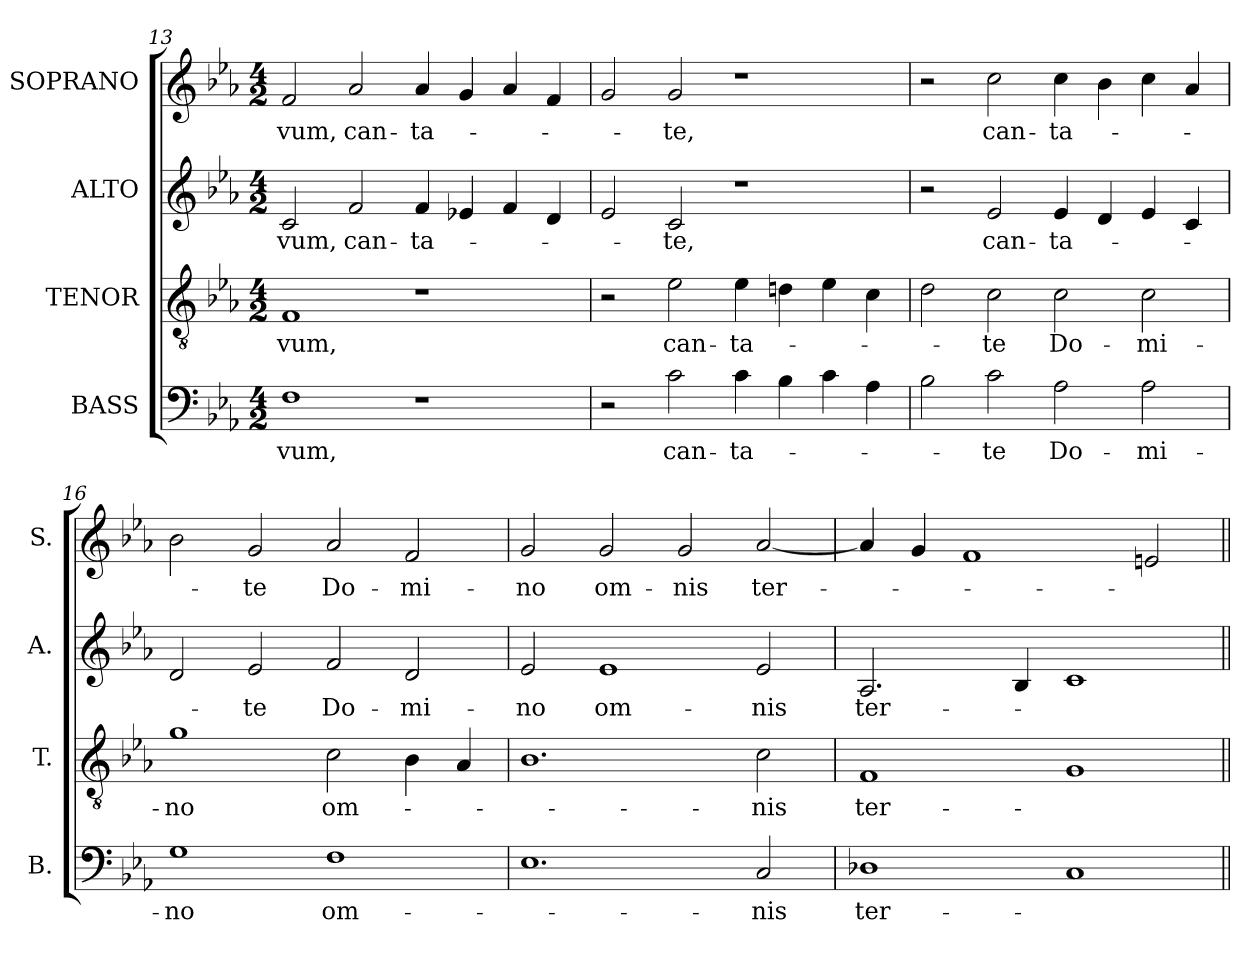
**kern	**text	**kern	**text	**kern	**text	**kern	**text
*part4	*part4	*part3	*part3	*part2	*part2	*part1	*part1
*staff4	*staff4	*staff3	*staff3	*staff2	*staff2	*staff1	*staff1
*I"BASS	*	*I"TENOR	*	*I"ALTO	*	*I"SOPRANO	*
*I'B.	*	*I'T.	*	*I'A.	*	*I'S.	*
*clefF4	*	*clefGv2	*	*clefG2	*	*clefG2	*
*	*	*ITrd7c12	*	*	*	*	*
*k[b-e-a-]	*	*k[b-e-a-]	*	*k[b-e-a-]	*	*k[b-e-a-]	*
*E-:	*	*E-:	*	*E-:	*	*E-:	*
*M4/2	*	*M4/2	*	*M4/2	*	*M4/2	*
=13	=13	=13	=13	=13	=13	=13	=13
!	!LO:LY:b:color=#000000	!	!	!	!	!	!
!	!	!	!LO:LY:b:color=#000000	!	!	!	!
!	!	!	!	!	!LO:LY:b:color=#000000	!	!
!	!	!	!	!	!	!	!LO:LY:b:color=#000000
1Fi	-vum,	1FFi	-vum,	2ci/	-vum,	2fi/	-vum,
!	!	!	!	!	!LO:LY:b:color=#000000	!	!
!	!	!	!	!	!	!	!LO:LY:b:color=#000000
.	.	.	.	2fi/	can-	2a-i/	can-
!	!	!	!	!	!LO:LY:b:color=#000000	!	!
!	!	!	!	!	!	!	!LO:LY:b:color=#000000
1r	.	1r	.	4fi/	-ta-	4a-i/	-ta-
.	.	.	.	4e-Xi/	.	4gi/	.
.	.	.	.	4fi/	.	4a-i/	.
.	.	.	.	4di/	.	4fi/	.
=14	=14	=14	=14	=14	=14	=14	=14
2r	.	2r	.	2e-i/	.	2gi/	.
!	!LO:LY:b:color=#000000	!	!	!	!	!	!
!	!	!	!LO:LY:b:color=#000000	!	!	!	!
!	!	!	!	!	!LO:LY:b:color=#000000	!	!
!	!	!	!	!	!	!	!LO:LY:b:color=#000000
2ci\	can-	2E-i\	can-	2ci/	-te,	2gi/	-te,
!	!LO:LY:b:color=#000000	!	!	!	!	!	!
!	!	!	!LO:LY:b:color=#000000	!	!	!	!
4ci\	-ta-	4E-i\	-ta-	1r	.	1r	.
4B-i\	.	4Dni\	.	.	.	.	.
4ci\	.	4E-i\	.	.	.	.	.
4A-i\	.	4Ci\	.	.	.	.	.
=15	=15	=15	=15	=15	=15	=15	=15
2B-i\	.	2Di\	.	2r	.	2r	.
!	!LO:LY:b:color=#000000	!	!	!	!	!	!
!	!	!	!LO:LY:b:color=#000000	!	!	!	!
!	!	!	!	!	!LO:LY:b:color=#000000	!	!
!	!	!	!	!	!	!	!LO:LY:b:color=#000000
2ci\	-te	2Ci\	-te	2e-i/	can-	2cci\	can-
!	!LO:LY:b:color=#000000	!	!	!	!	!	!
!	!	!	!LO:LY:b:color=#000000	!	!	!	!
!	!	!	!	!	!LO:LY:b:color=#000000	!	!
!	!	!	!	!	!	!	!LO:LY:b:color=#000000
2A-i\	Do-	2Ci\	Do-	4e-i/	-ta-	4cci\	-ta-
.	.	.	.	4di/	.	4b-i\	.
!	!LO:LY:b:color=#000000	!	!	!	!	!	!
!	!	!	!LO:LY:b:color=#000000	!	!	!	!
2A-i\	-mi-	2Ci\	-mi-	4e-i/	.	4cci\	.
.	.	.	.	4ci/	.	4a-i/	.
=16	=16	=16	=16	=16	=16	=16	=16
!	!LO:LY:b:color=#000000	!	!	!	!	!	!
!	!	!	!LO:LY:b:color=#000000	!	!	!	!
1Gi	-no	1Gi	-no	2di/	.	2b-i\	.
!	!	!	!	!	!LO:LY:b:color=#000000	!	!
!	!	!	!	!	!	!	!LO:LY:b:color=#000000
.	.	.	.	2e-i/	-te	2gi/	-te
!	!LO:LY:b:color=#000000	!	!	!	!	!	!
!	!	!	!LO:LY:b:color=#000000	!	!	!	!
!	!	!	!	!	!LO:LY:b:color=#000000	!	!
!	!	!	!	!	!	!	!LO:LY:b:color=#000000
1Fi	om-	2Ci\	om-	2fi/	Do-	2a-i/	Do-
!	!	!	!	!	!LO:LY:b:color=#000000	!	!
!	!	!	!	!	!	!	!LO:LY:b:color=#000000
.	.	4BB-i\	.	2di/	-mi-	2fi/	-mi-
.	.	4AA-i/	.	.	.	.	.
=17	=17	=17	=17	=17	=17	=17	=17
!	!	!	!	!	!LO:LY:b:color=#000000	!	!
!	!	!	!	!	!	!	!LO:LY:b:color=#000000
1.E-i	.	1.BB-i	.	2e-i/	-no	2gi/	-no
!	!	!	!	!	!LO:LY:b:color=#000000	!	!
!	!	!	!	!	!	!	!LO:LY:b:color=#000000
.	.	.	.	1e-i	om-	2gi/	om-
!	!	!	!	!	!	!	!LO:LY:b:color=#000000
.	.	.	.	.	.	2gi/	-nis
!	!LO:LY:b:color=#000000	!	!	!	!	!	!
!	!	!	!LO:LY:b:color=#000000	!	!	!	!
!	!	!	!	!	!LO:LY:b:color=#000000	!	!
!	!	!	!	!	!	!	!LO:LY:b:color=#000000
2Ci/	-nis	2Ci\	-nis	2e-i/	-nis	[2a-i/	ter-
!!LO:PB:g=z
=18	=18	=18	=18	=18	=18	=18	=18
!	!LO:LY:b:color=#000000	!	!	!	!	!	!
!	!	!	!LO:LY:b:color=#000000	!	!	!	!
!	!	!	!	!	!LO:LY:b:color=#000000	!	!
1D-Xi	ter-	1FFi	ter-	2.A-i/	ter-	4a-i/]	.
.	.	.	.	.	.	4gi/	.
.	.	.	.	.	.	1fi	.
.	.	.	.	4B-i/	.	.	.
1Ci	.	1GGi	.	1ci	.	.	.
.	.	.	.	.	.	2eni/	.
=||	=||	=||	=||	=||	=||	=||	=||
*-	*-	*-	*-	*-	*-	*-	*-
